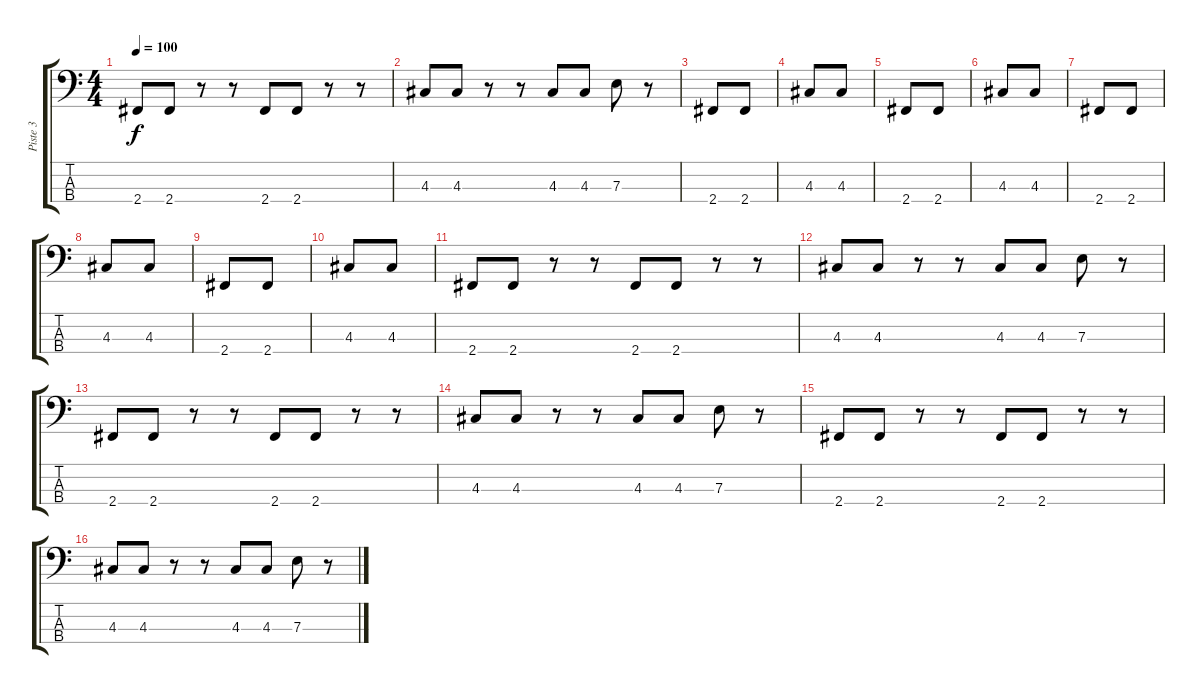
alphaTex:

\track ("Piste 3" "Piste 3") {instrument electricbasspick}
\staff {score tabs}
\tuning (G2 D2 A1 E1) {hide}
\ts (4 4)
\tempo 100
\clef f4
\ks c
2.4.8{dy f} 2.4.8 r.8 r.8 2.4.8 2.4.8 r.8 r.8 |
4.3.8 4.3.8 r.8 r.8 4.3.8 4.3.8 7.3.8 r.8 |
2.4.8 2.4.8 |
4.3.8 4.3.8 |
2.4.8 2.4.8 |
4.3.8 4.3.8 |
2.4.8 2.4.8 |
4.3.8 4.3.8 |
2.4.8 2.4.8 |
4.3.8 4.3.8 |
2.4.8 2.4.8 r.8 r.8 2.4.8 2.4.8 r.8 r.8 |
4.3.8 4.3.8 r.8 r.8 4.3.8 4.3.8 7.3.8 r.8 |
2.4.8 2.4.8 r.8 r.8 2.4.8 2.4.8 r.8 r.8 |
4.3.8 4.3.8 r.8 r.8 4.3.8 4.3.8 7.3.8 r.8 |
2.4.8 2.4.8 r.8 r.8 2.4.8 2.4.8 r.8 r.8 |
4.3.8 4.3.8 r.8 r.8 4.3.8 4.3.8 7.3.8 r.8
